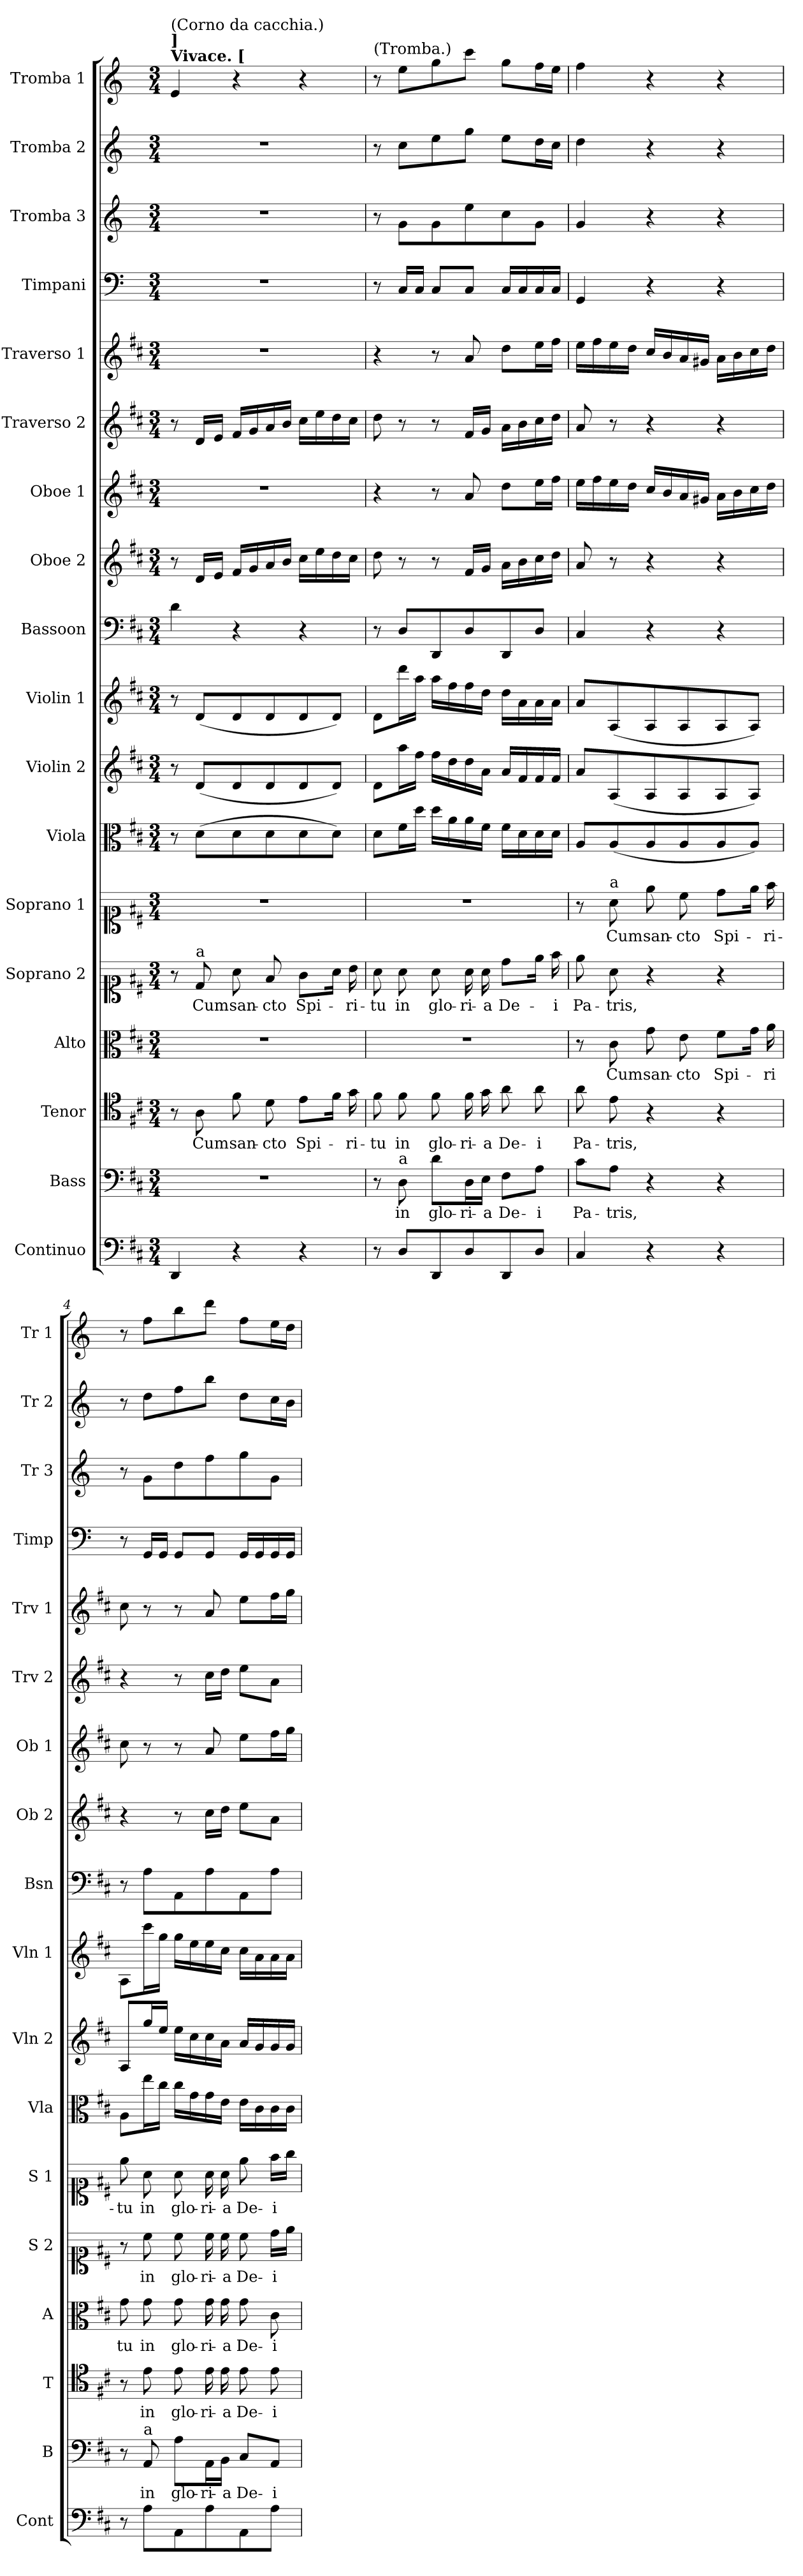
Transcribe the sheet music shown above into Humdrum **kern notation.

**kern	**kern	**text	**kern	**text	**kern	**text	**kern	**text	**kern	**text	**kern	**kern	**kern	**kern	**kern	**kern	**kern	**kern	**kern	**kern	**kern	**kern
*part18	*part17	*part17	*part16	*part16	*part15	*part15	*part14	*part14	*part13	*part13	*part12	*part11	*part10	*part9	*part8	*part7	*part6	*part5	*part4	*part3	*part2	*part1
*staff18	*staff17	*staff17	*staff16	*staff16	*staff15	*staff15	*staff14	*staff14	*staff13	*staff13	*staff12	*staff11	*staff10	*staff9	*staff8	*staff7	*staff6	*staff5	*staff4	*staff3	*staff2	*staff1
*I"Continuo	*I"Bass	*	*I"Tenor	*	*I"Alto	*	*I"Soprano 2	*	*I"Soprano 1	*	*I"Viola	*I"Violin 2	*I"Violin 1	*I"Bassoon	*I"Oboe 2	*I"Oboe 1	*I"Traverso 2	*I"Traverso 1	*I"Timpani	*I"Tromba 3	*I"Tromba 2	*I"Tromba 1
*I'Cont	*I'B	*	*I'T	*	*I'A	*	*I'S 2	*	*I'S 1	*	*I'Vla	*I'Vln 2	*I'Vln 1	*I'Bsn	*I'Ob 2	*I'Ob 1	*I'Trv 2	*I'Trv 1	*I'Timp	*I'Tr 3	*I'Tr 2	*I'Tr 1
*clefF4	*clefF4	*	*clefC4	*	*clefC3	*	*clefC1	*	*clefC1	*	*clefC3	*clefG2	*clefG2	*clefF4	*clefG2	*clefG2	*clefG2	*clefG2	*clefF4	*clefG2	*clefG2	*clefG2
*	*	*	*	*	*	*	*	*	*	*	*	*	*	*	*	*	*	*	*ITrd-1c-2	*ITrd-1c-2	*ITrd-1c-2	*ITrd-1c-2
*k[f#c#]	*k[f#c#]	*	*k[f#c#]	*	*k[f#c#]	*	*k[f#c#]	*	*k[f#c#]	*	*k[f#c#]	*k[f#c#]	*k[f#c#]	*k[f#c#]	*k[f#c#]	*k[f#c#]	*k[f#c#]	*k[f#c#]	*k[f#c#]	*k[f#c#]	*k[f#c#]	*k[f#c#]
*M3/4	*M3/4	*	*M3/4	*	*M3/4	*	*M3/4	*	*M3/4	*	*M3/4	*M3/4	*M3/4	*M3/4	*M3/4	*M3/4	*M3/4	*M3/4	*M3/4	*M3/4	*M3/4	*M3/4
*MM110	*MM110	*	*MM110	*	*MM110	*	*MM110	*	*MM110	*	*MM110	*MM110	*MM110	*MM110	*MM110	*MM110	*MM110	*MM110	*MM110	*MM110	*MM110	*MM110
=1	=1	=1	=1	=1	=1	=1	=1	=1	=1	=1	=1	=1	=1	=1	=1	=1	=1	=1	=1	=1	=1	=1
!	!	!	!	!	!	!	!	!	!	!	!	!	!	!	!	!	!	!	!	!	!	!LO:TX:a:B:t=Vivace. [
!	!	!	!	!	!	!	!	!	!	!	!	!	!	!	!	!	!	!	!	!	!	!LO:TX:a:B:t=]
!	!	!	!	!	!	!	!	!	!	!	!	!	!	!	!	!	!	!	!	!	!	!LO:TX:a:t=(Corno da cacchia.)
4DD/	2.r	.	8r	.	2.r	.	8r	.	2.r	.	8r	8r	8r	4d\	8r	2.r	8r	2.r	2.r	2.r	2.r	4f#/
!	!	!	!	!	!	!	!LO:TX:a:t=a	!	!	!	!	!	!	!	!	!	!	!	!	!	!	!
!	!	!	!	!LO:LY:b	!	!	!	!LO:LY:b	!	!	!	!	!	!	!	!	!	!	!	!	!	!
.	.	.	8A\	Cum	.	.	8d/	Cum	.	.	(8d\L	(8d/L	(8d/L	.	16d/LL	.	16d/LL	.	.	.	.	.
.	.	.	.	.	.	.	.	.	.	.	.	.	.	.	16e/JJ	.	16e/JJ	.	.	.	.	.
!	!	!	!	!LO:LY:b	!	!	!	!LO:LY:b	!	!	!	!	!	!	!	!	!	!	!	!	!	!
4r	.	.	8f#\	san-	.	.	8a\	san-	.	.	8d\	8d/	8d/	4r	16f#/LL	.	16f#/LL	.	.	.	.	4r
.	.	.	.	.	.	.	.	.	.	.	.	.	.	.	16g/	.	16g/	.	.	.	.	.
!	!	!	!	!LO:LY:b	!	!	!	!LO:LY:b	!	!	!	!	!	!	!	!	!	!	!	!	!	!
.	.	.	8d\	-cto	.	.	8f#/	-cto	.	.	8d\	8d/	8d/	.	16a/	.	16a/	.	.	.	.	.
.	.	.	.	.	.	.	.	.	.	.	.	.	.	.	16b/JJ	.	16b/JJ	.	.	.	.	.
!	!	!	!	!LO:LY:b	!	!	!	!LO:LY:b	!	!	!	!	!	!	!	!	!	!	!	!	!	!
4r	.	.	8e\L	Spi-	.	.	8g\L	Spi-	.	.	8d\	8d/	8d/	4r	16cc#\LL	.	16cc#\LL	.	.	.	.	4r
.	.	.	.	.	.	.	.	.	.	.	.	.	.	.	16ee\	.	16ee\	.	.	.	.	.
.	.	.	16f#\Jk	.	.	.	16a\Jk	.	.	.	8d\J)	8d/J)	8d/J)	.	16dd\	.	16dd\	.	.	.	.	.
!	!	!	!	!LO:LY:b	!	!	!	!LO:LY:b	!	!	!	!	!	!	!	!	!	!	!	!	!	!
.	.	.	16g\	-ri-	.	.	16b\	-ri-	.	.	.	.	.	.	16cc#\JJ	.	16cc#\JJ	.	.	.	.	.
=2	=2	=2	=2	=2	=2	=2	=2	=2	=2	=2	=2	=2	=2	=2	=2	=2	=2	=2	=2	=2	=2	=2
!	!	!	!	!	!	!	!	!	!	!	!	!	!	!	!	!	!	!	!	!	!	!LO:TX:a:t=(Tromba.)
!	!	!	!	!LO:LY:b	!	!	!	!LO:LY:b	!	!	!	!	!	!	!	!	!	!	!	!	!	!
8r	8r	.	8f#\	-tu	2.r	.	8a\	-tu	2.r	.	8d\L	8d\L	8d\L	8r	8dd\	4r	8dd\	4r	8r	8r	8r	8r
!	!LO:TX:a:t=a	!	!	!	!	!	!	!	!	!	!	!	!	!	!	!	!	!	!	!	!	!
!	!	!LO:LY:b	!	!LO:LY:b	!	!	!	!LO:LY:b	!	!	!	!	!	!	!	!	!	!	!	!	!	!
8D/L	8D\	in	8f#\	in	.	.	8a\	in	.	.	16f#\L	16aa\L	16ddd\L	8D/L	8r	.	8r	.	16D/LL	8a\L	8dd\L	8ff#\L
.	.	.	.	.	.	.	.	.	.	.	16dd\JJ	16ff#\JJ	16aa\JJ	.	.	.	.	.	16D/JJ	.	.	.
!	!	!LO:LY:b	!	!LO:LY:b	!	!	!	!LO:LY:b	!	!	!	!	!	!	!	!	!	!	!	!	!	!
8DD/	8d\L	glo-	8f#\	glo-	.	.	8a\	glo-	.	.	16dd\LL	16ff#\LL	16aa\LL	8DD/	8r	8r	8r	8r	8D/L	8a\	8ff#\	8aa\
.	.	.	.	.	.	.	.	.	.	.	16a\	16dd\	16ff#\	.	.	.	.	.	.	.	.	.
!	!	!LO:LY:b	!	!LO:LY:b	!	!	!	!LO:LY:b	!	!	!	!	!	!	!	!	!	!	!	!	!	!
8D/	16D\L	-ri-	16f#\	-ri-	.	.	16a\	-ri-	.	.	16a\	16dd\	16ff#\	8D/	16f#/LL	8a/	16f#/LL	8a/	8D/J	8ff#\	8aa\J	8ddd\J
!	!	!LO:LY:b	!	!LO:LY:b	!	!	!	!LO:LY:b	!	!	!	!	!	!	!	!	!	!	!	!	!	!
.	16E\JJ	-a	16g\	-a	.	.	16a\	-a	.	.	16f#\JJ	16a\JJ	16dd\JJ	.	16g/JJ	.	16g/JJ	.	.	.	.	.
!	!	!LO:LY:b	!	!LO:LY:b	!	!	!	!LO:LY:b	!	!	!	!	!	!	!	!	!	!	!	!	!	!
8DD/	8F#\L	De-	8a\	De-	.	.	8dd\L	De-	.	.	16f#\LL	16a/LL	16dd\LL	8DD/	16a\LL	8dd\L	16a\LL	8dd\L	16D/LL	8dd\	8ff#\L	8aa\L
.	.	.	.	.	.	.	.	.	.	.	16d\	16f#/	16a\	.	16b\	.	16b\	.	16D/	.	.	.
!	!	!LO:LY:b	!	!LO:LY:b	!	!	!	!	!	!	!	!	!	!	!	!	!	!	!	!	!	!
8D/J	8A\J	-i	8a\	-i	.	.	16ee\Jk	.	.	.	16d\	16f#/	16a\	8D/J	16cc#\	16ee\L	16cc#\	16ee\L	16D/	8a\J	16ee\L	16gg\L
!	!	!	!	!	!	!	!	!LO:LY:b	!	!	!	!	!	!	!	!	!	!	!	!	!	!
.	.	.	.	.	.	.	16ff#\	-i	.	.	16d\JJ	16f#/JJ	16a\JJ	.	16dd\JJ	16ff#\JJ	16dd\JJ	16ff#\JJ	16D/JJ	.	16dd\JJ	16ff#\JJ
=3	=3	=3	=3	=3	=3	=3	=3	=3	=3	=3	=3	=3	=3	=3	=3	=3	=3	=3	=3	=3	=3	=3
!	!	!LO:LY:b	!	!LO:LY:b	!	!	!	!LO:LY:b	!	!	!	!	!	!	!	!	!	!	!	!	!	!
4C#/	8c#\L	Pa-	8a\	Pa-	8r	.	8ee\	Pa-	8r	.	8A/L	8a/L	8a/L	4C#/	8a/	16ee\LL	8a/	16ee\LL	4AA/	4a/	4ee\	4gg\
.	.	.	.	.	.	.	.	.	.	.	.	.	.	.	.	16ff#\	.	16ff#\	.	.	.	.
!	!	!	!	!	!	!	!	!	!LO:TX:a:t=a	!	!	!	!	!	!	!	!	!	!	!	!	!
!	!	!LO:LY:b	!	!LO:LY:b	!	!LO:LY:b	!	!LO:LY:b	!	!LO:LY:b	!	!	!	!	!	!	!	!	!	!	!	!
.	8A\J	-tris,	8e\	-tris,	8c#\	Cum	8a\	-tris,	8a\	Cum	(8A/	(8A/	(8A/	.	8r	16ee\	8r	16ee\	.	.	.	.
.	.	.	.	.	.	.	.	.	.	.	.	.	.	.	.	16dd\JJ	.	16dd\JJ	.	.	.	.
!	!	!	!	!	!	!LO:LY:b	!	!	!	!LO:LY:b	!	!	!	!	!	!	!	!	!	!	!	!
4r	4r	.	4r	.	8g\	san-	4r	.	8ee\	san-	8A/	8A/	8A/	4r	4r	16cc#/LL	4r	16cc#/LL	4r	4r	4r	4r
.	.	.	.	.	.	.	.	.	.	.	.	.	.	.	.	16b/	.	16b/	.	.	.	.
!	!	!	!	!	!	!LO:LY:b	!	!	!	!LO:LY:b	!	!	!	!	!	!	!	!	!	!	!	!
.	.	.	.	.	8e\	-cto	.	.	8cc#\	-cto	8A/	8A/	8A/	.	.	16a/	.	16a/	.	.	.	.
.	.	.	.	.	.	.	.	.	.	.	.	.	.	.	.	16g#X/JJ	.	16g#X/JJ	.	.	.	.
!	!	!	!	!	!	!LO:LY:b	!	!	!	!LO:LY:b	!	!	!	!	!	!	!	!	!	!	!	!
4r	4r	.	4r	.	8f#\L	Spi-	4r	.	8dd\L	Spi-	8A/	8A/	8A/	4r	4r	16a\LL	4r	16a\LL	4r	4r	4r	4r
.	.	.	.	.	.	.	.	.	.	.	.	.	.	.	.	16b\	.	16b\	.	.	.	.
.	.	.	.	.	16g\Jk	.	.	.	16ee\Jk	.	8A/J)	8A/J)	8A/J)	.	.	16cc#\	.	16cc#\	.	.	.	.
!	!	!	!	!	!	!LO:LY:b	!	!	!	!LO:LY:b	!	!	!	!	!	!	!	!	!	!	!	!
.	.	.	.	.	16a\	-ri	.	.	16ff#\	-ri-	.	.	.	.	.	16dd\JJ	.	16dd\JJ	.	.	.	.
=4	=4	=4	=4	=4	=4	=4	=4	=4	=4	=4	=4	=4	=4	=4	=4	=4	=4	=4	=4	=4	=4	=4
!	!	!	!	!	!	!LO:LY:b	!	!	!	!LO:LY:b	!	!	!	!	!	!	!	!	!	!	!	!
8r	8r	.	8r	.	8g\	tu	8r	.	8ee\	-tu	8A\L	8A/L	8A\L	8r	4r	8cc#\	4r	8cc#\	8r	8r	8r	8r
!	!LO:TX:a:t=a	!	!	!	!	!	!	!	!	!	!	!	!	!	!	!	!	!	!	!	!	!
!	!	!LO:LY:b	!	!LO:LY:b	!	!LO:LY:b	!	!LO:LY:b	!	!LO:LY:b	!	!	!	!	!	!	!	!	!	!	!	!
8A\L	8AA/	in	8e\	in	8g\	in	8cc#\	in	8a\	in	16ee\L	16gg/L	16ccc#\L	8A\L	.	8r	.	8r	16AA/LL	8a\L	8ee\L	8gg\L
.	.	.	.	.	.	.	.	.	.	.	16cc#\JJ	16ee/JJ	16gg\JJ	.	.	.	.	.	16AA/JJ	.	.	.
!	!	!LO:LY:b	!	!LO:LY:b	!	!LO:LY:b	!	!LO:LY:b	!	!LO:LY:b	!	!	!	!	!	!	!	!	!	!	!	!
8AA\	8A\L	glo-	8e\	glo-	8g\	glo-	8cc#\	glo-	8a\	glo-	16cc#\LL	16ee\LL	16gg\LL	8AA\	8r	8r	8r	8r	8AA/L	8ee\	8gg\	8ccc#\
.	.	.	.	.	.	.	.	.	.	.	16g\	16cc#\	16ee\	.	.	.	.	.	.	.	.	.
!	!	!LO:LY:b	!	!LO:LY:b	!	!LO:LY:b	!	!LO:LY:b	!	!LO:LY:b	!	!	!	!	!	!	!	!	!	!	!	!
8A\	16AA\L	-ri-	16e\	-ri-	16g\	-ri-	16cc#\	-ri-	16a\	-ri-	16g\	16cc#\	16ee\	8A\	16cc#\LL	8a/	16cc#\LL	8a/	8AA/J	8gg\	8ccc#\J	8eee\J
!	!	!LO:LY:b	!	!LO:LY:b	!	!LO:LY:b	!	!LO:LY:b	!	!LO:LY:b	!	!	!	!	!	!	!	!	!	!	!	!
.	16BB\JJ	-a	16e\	-a	16g\	-a	16cc#\	-a	16a\	-a	16e\JJ	16a\JJ	16cc#\JJ	.	16dd\JJ	.	16dd\JJ	.	.	.	.	.
!	!	!LO:LY:b	!	!LO:LY:b	!	!LO:LY:b	!	!LO:LY:b	!	!LO:LY:b	!	!	!	!	!	!	!	!	!	!	!	!
8AA\	8C#/L	De-	8e\	De-	8g\	De-	8cc#\	De-	8ee\	De-	16e\LL	16a/LL	16cc#\LL	8AA\	8ee\L	8ee\L	8ee\L	8ee\L	16AA/LL	8aa\	8ee\L	8gg\L
.	.	.	.	.	.	.	.	.	.	.	16c#\	16g/	16a\	.	.	.	.	.	16AA/	.	.	.
!	!	!LO:LY:b	!	!LO:LY:b	!	!LO:LY:b	!	!LO:LY:b	!	!LO:LY:b	!	!	!	!	!	!	!	!	!	!	!	!
8A\J	8AA/J	-i	8e\	-i	8c#\	-i	16dd\LL	-i	16ff#\LL	-i	16c#\	16g/	16a\	8A\J	8a\J	16ff#\L	8a\J	16ff#\L	16AA/	8a\J	16dd\L	16ff#\L
.	.	.	.	.	.	.	16ee\JJ	.	16gg\JJ	.	16c#\JJ	16g/JJ	16a\JJ	.	.	16gg\JJ	.	16gg\JJ	16AA/JJ	.	16cc#\JJ	16ee\JJ
=	=	=	=	=	=	=	=	=	=	=	=	=	=	=	=	=	=	=	=	=	=	=
*-	*-	*-	*-	*-	*-	*-	*-	*-	*-	*-	*-	*-	*-	*-	*-	*-	*-	*-	*-	*-	*-	*-
